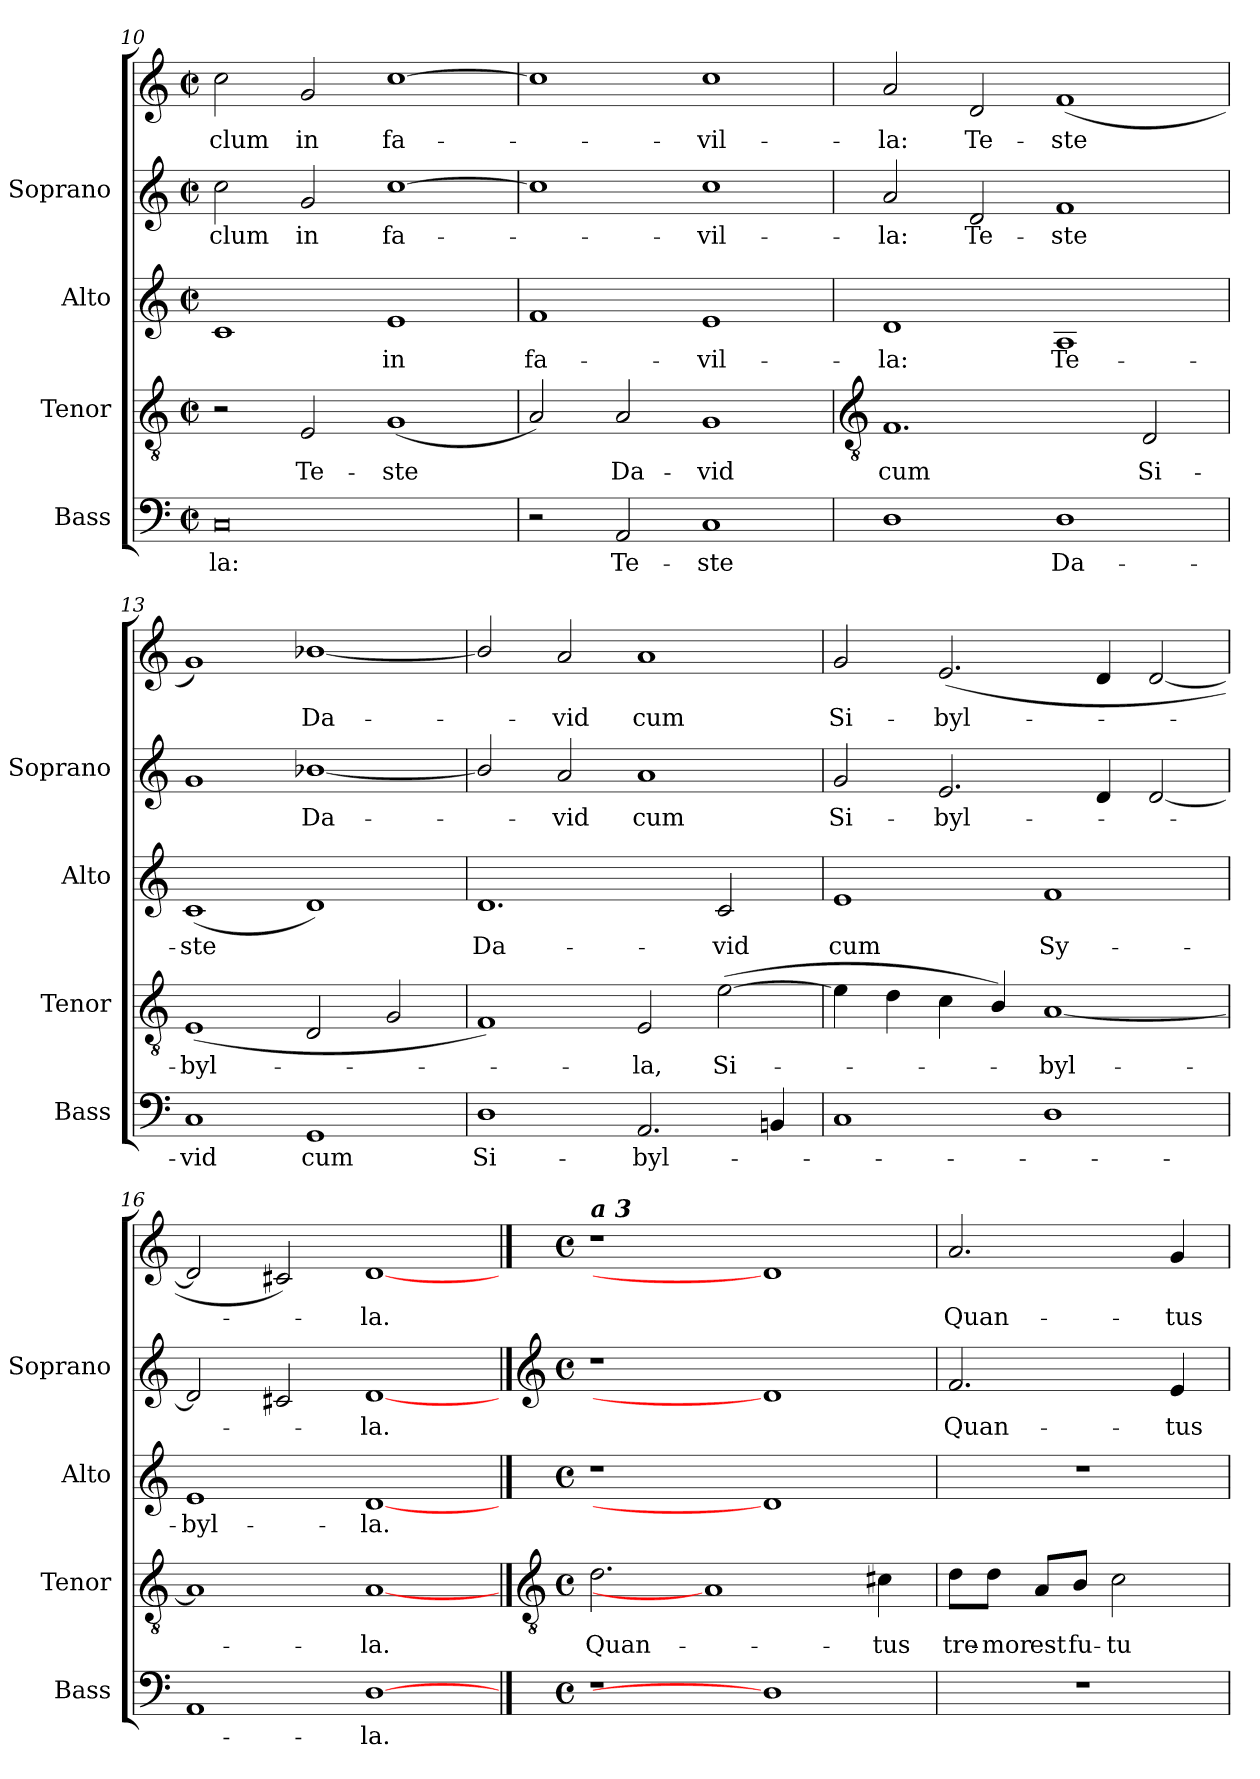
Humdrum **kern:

**kern	**text	**kern	**text	**kern	**text	**kern	**text	**kern	**text
*part4	*part4	*part3	*part3	*part2	*part2	*part1	*part1	*part1	*part1
*staff5	*staff5	*staff4	*staff4	*staff3	*staff3	*staff2	*staff2	*staff1	*staff1
*I"Bass	*	*I"Tenor	*	*I"Alto	*	*I"Soprano	*	*	*
*I'Bass	*	*I'Tenor	*	*I'Alto	*	*I'Soprano	*	*	*
*clefF4	*	*clefGv2	*	*clefG2	*	*	*	*clefG2	*
*k[]	*	*k[]	*	*k[]	*	*k[]	*	*k[]	*
*C:	*	*C:	*	*C:	*	*C:	*	*C:	*
*M4/2	*	*M4/2	*	*M4/2	*	*M4/2	*	*M4/2	*
*met(c|)	*	*met(c|)	*	*met(c|)	*	*met(c|)	*	*met(c|)	*
=10	=10	=10	=10	=10	=10	=10	=10	=10	=10
!	!LO:LY:b	!	!	!	!	!	!LO:LY:b	!	!LO:LY:b
0C	-la:	2r	.	1c	.	2cc	clum	2cc	clum
!	!	!	!LO:LY:b	!	!	!	!LO:LY:b	!	!LO:LY:b
.	.	2E	Te-	.	.	2g	in	2g	in
!	!	!	!LO:LY:b	!	!LO:LY:b	!	!LO:LY:b	!	!LO:LY:b
.	.	(<1G	-ste	1e	in	[1cc	fa-	[1cc	fa-
=11	=11	=11	=11	=11	=11	=11	=11	=11	=11
!	!	!	!	!	!LO:LY:b	!	!	!	!
2r	.	2A)	.	1f	fa-	1cc]	.	1cc]	.
!	!LO:LY:b	!	!LO:LY:b	!	!	!	!	!	!
2AA	Te-	2A	Da-	.	.	.	.	.	.
!	!LO:LY:b	!	!LO:LY:b	!	!LO:LY:b	!	!LO:LY:b	!	!LO:LY:b
1C	-ste	1G	-vid	1e	-vil-	1cc	vil-	1cc	vil-
!!LO:LB:g=z
=12	=12	=12	=12	=12	=12	=12	=12	=12	=12
*	*	*clefGv2	*	*	*	*	*	*	*
!	!	!	!LO:LY:b	!	!LO:LY:b	!	!LO:LY:b	!	!LO:LY:b
1D	.	1.F	cum	1d	-la:	2a	-la:	2a	-la:
!	!	!	!	!	!	!	!LO:LY:b	!	!LO:LY:b
.	.	.	.	.	.	2d	Te-	2d	Te-
!	!LO:LY:b	!	!	!	!LO:LY:b	!	!LO:LY:b	!	!LO:LY:b
1D	Da-	.	.	1A	Te-	1f	-ste	(<1f	-ste
!	!	!	!LO:LY:b	!	!	!	!	!	!
.	.	2D	Si-	.	.	.	.	.	.
=13	=13	=13	=13	=13	=13	=13	=13	=13	=13
!	!LO:LY:b	!	!LO:LY:b	!	!LO:LY:b	!	!	!	!
1C	-vid	(<1E	-byl-	(<1c	-ste	1g	.	1g)	.
!	!LO:LY:b	!	!	!	!	!	!LO:LY:b	!	!LO:LY:b
1GG	cum	2D	.	1d)	.	[1b-X/	Da-	[1b-X/	Da-
.	.	2G	.	.	.	.	.	.	.
=14	=14	=14	=14	=14	=14	=14	=14	=14	=14
!	!LO:LY:b	!	!	!	!LO:LY:b	!	!	!	!
1D	Si-	1F)	.	1.d	Da-	2b-/]	.	2b-/]	.
!	!	!	!	!	!	!	!LO:LY:b	!	!LO:LY:b
.	.	.	.	.	.	2a	vid	2a	vid
!	!LO:LY:b	!	!LO:LY:b	!	!	!	!LO:LY:b	!	!LO:LY:b
2.AA	-byl-	2E	la,	.	.	1a	cum	1a	cum
!	!	!	!LO:LY:b	!	!LO:LY:b	!	!	!	!
.	.	(>[2e	Si-	2c	-vid	.	.	.	.
4BBn	.	.	.	.	.	.	.	.	.
=15	=15	=15	=15	=15	=15	=15	=15	=15	=15
!	!	!	!	!	!LO:LY:b	!	!LO:LY:b	!	!LO:LY:b
1C	.	4e]	.	1e	cum	2g	Si-	2g	Si-
.	.	4d	.	.	.	.	.	.	.
!	!	!	!	!	!	!	!LO:LY:b	!	!LO:LY:b
.	.	4c	.	.	.	2.e	-byl-	(<2.e	-byl-
.	.	4B/)	.	.	.	.	.	.	.
!	!	!	!LO:LY:b	!	!LO:LY:b	!	!	!	!
1D	.	[1A	byl-	1f	Sy-	.	.	.	.
.	.	.	.	.	.	4d	.	4d	.
.	.	.	.	.	.	[2d	.	[2d	.
=16	=16	=16	=16	=16	=16	=16	=16	=16	=16
!	!	!	!	!	!LO:LY:b	!	!	!	!
1AA	.	1A]	.	1e	-byl-	2d]	.	2d]	.
.	.	.	.	.	.	2c#X	.	2c#X)	.
!	!LO:LY:b	!	!LO:LY:b	!	!LO:LY:b	!	!LO:LY:b	!	!LO:LY:b
[1D	la.	[1A	la.	[1d	-la.	[1d	la.	[1d	la.
!!LO:LB:g=z
==17	==17	==17	==17	==17	==17	==17	==17	==17	==17
*	*	*clefGv2	*	*	*	*clefG2	*	*	*
*	*	*	*	*	*	*k[]	*	*k[]	*
*	*	*	*	*	*	*C:	*	*C:	*
*M4/4	*	*M4/4	*	*M4/4	*	*M4/4	*	*M4/4	*
*met(c)	*	*met(c)	*	*met(c)	*	*met(c)	*	*met(c)	*
!	!	!	!	!	!	!	!	!LO:TX:a:Bi:t=a 3	!
!	!	!	!LO:LY:b	!	!	!	!	!	!
1r	.	2.d	Quan-	1r	.	1r	.	1r	.
.	.	1A]	.	.	.	.	.	.	.
1D]	.	.	.	1d]	.	1d]	.	1d]	.
!	!	!	!LO:LY:b	!	!	!	!	!	!
.	.	4c#X	-tus	.	.	.	.	.	.
=18	=18	=18	=18	=18	=18	=18	=18	=18	=18
!	!	!	!LO:LY:b	!	!	!	!LO:LY:b	!	!LO:LY:b
1r	.	8d\L	tre-	1r	.	2.f	Quan-	2.a	Quan-
!	!	!	!LO:LY:b	!	!	!	!	!	!
.	.	8d\J	-mor	.	.	.	.	.	.
!	!	!	!LO:LY:b	!	!	!	!	!	!
.	.	8A/L	est	.	.	.	.	.	.
!	!	!	!LO:LY:b	!	!	!	!	!	!
.	.	8B/J	fu-	.	.	.	.	.	.
!	!	!	!LO:LY:b	!	!	!	!	!	!
.	.	2c	-tu-	.	.	.	.	.	.
!	!	!	!	!	!	!	!LO:LY:b	!	!LO:LY:b
.	.	.	.	.	.	4e	-tus	4g	-tus
=	=	=	=	=	=	=	=	=	=
*-	*-	*-	*-	*-	*-	*-	*-	*-	*-
